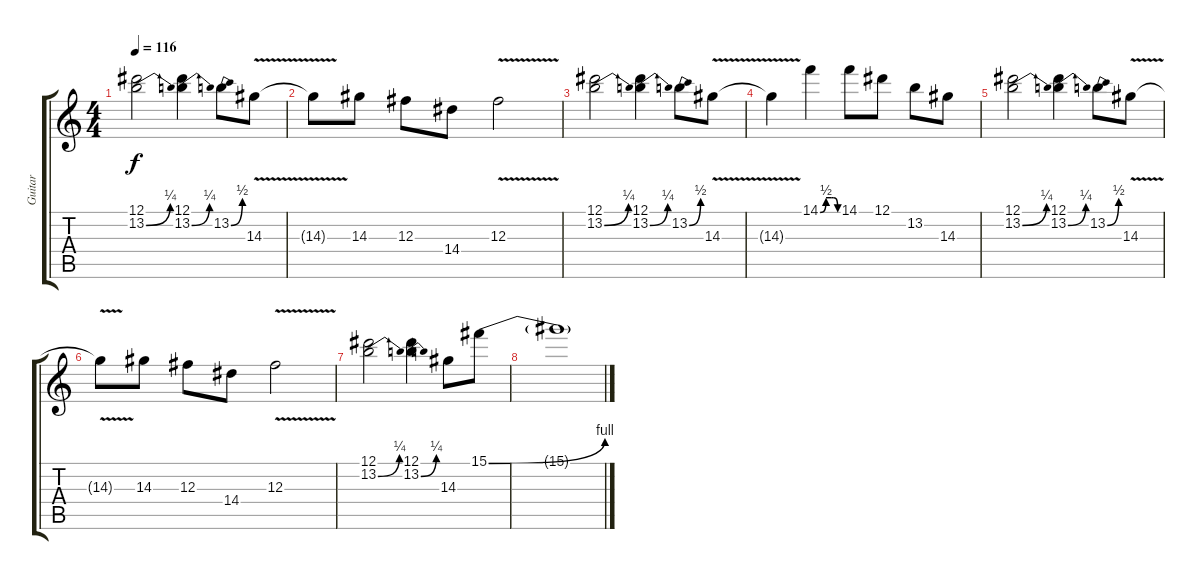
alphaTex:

\track ("Guitar" "Guitar") {instrument distortionguitar}
\staff {score tabs}
\tuning (Eb4 Bb3 Gb3 Db3 Ab2 Eb2) {hide}
\ts (4 4)
\tempo 116
\clef g2
\ks c
(12.1 13.2{be (bend 0 0 60 1)}).2{dy f} (12.1 13.2{be (bend 0 0 60 1)}).4 13.2{be (bend 0 0 60 2)}.8 14.3{v}.8 |
14.3{t}.8 14.3.8 12.3.8 14.4.8 12.3{v}.2 |
(12.1 13.2{be (bend 0 0 60 1)}).2 (12.1 13.2{be (bend 0 0 60 1)}).4 13.2{be (bend 0 0 60 2)}.8 14.3{v}.8 |
14.3{t}.4 14.1{be (custom 0 0 20 2 38 2 46 2 60 0)}.4 14.1.8 12.1.8 13.2.8 14.3.8 |
(12.1 13.2{be (bend 0 0 60 1)}).2 (12.1 13.2{be (bend 0 0 60 1)}).4 13.2{be (bend 0 0 60 2)}.8 14.3{v}.8 |
14.3{t}.8 14.3.8 12.3.8 14.4.8 12.3{v}.2 |
(12.1 13.2{be (bend 0 0 60 1)}).2 (12.1 13.2{be (bend 0 0 60 1)}).4 14.3.8 15.1{be (bend 0 0 60 4)}.8 |
15.1{t}.1
